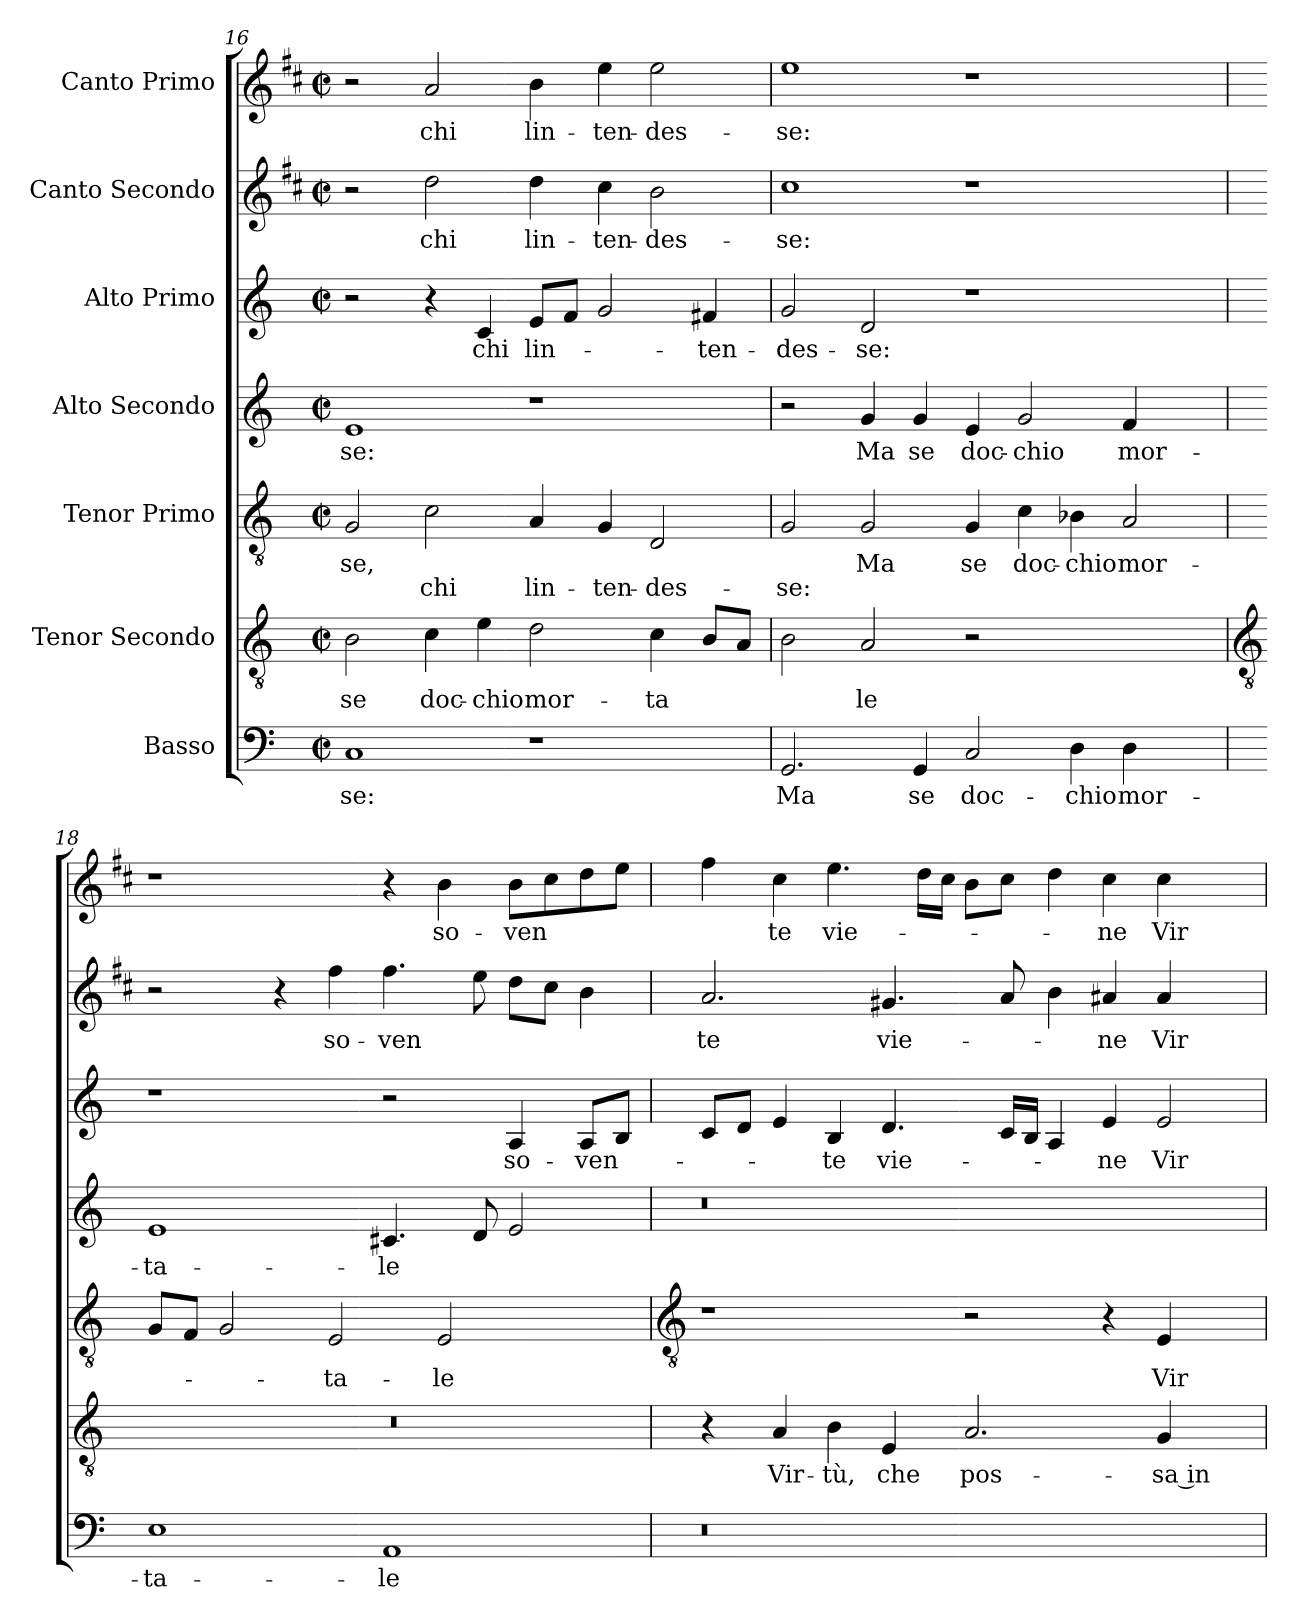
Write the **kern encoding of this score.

**kern	**text	**kern	**text	**kern	**text	**text	**kern	**text	**kern	**text	**kern	**text	**kern	**text
*part7	*part7	*part6	*part6	*part5	*part5	*part5	*part4	*part4	*part3	*part3	*part2	*part2	*part1	*part1
*staff7	*staff7	*staff6	*staff6	*staff5	*staff5	*staff5	*staff4	*staff4	*staff3	*staff3	*staff2	*staff2	*staff1	*staff1
*I"Basso	*	*I"Tenor Secondo	*	*I"Tenor Primo	*	*	*I"Alto Secondo	*	*I"Alto Primo	*	*I"Canto Secondo	*	*I"Canto Primo	*
!!LO:LB:g=z
*clefF4	*	*clefGv2	*	*clefGv2	*	*	*clefG2	*	*clefG2	*	*clefG2	*	*clefG2	*
*	*	*	*	*	*	*	*	*	*	*	*ITrd1c2	*	*ITrd1c2	*
*k[]	*	*k[]	*	*k[]	*	*	*k[]	*	*k[]	*	*k[]	*	*k[]	*
*C:	*	*C:	*	*C:	*	*	*C:	*	*C:	*	*C:	*	*C:	*
*M4/2	*	*M4/2	*	*M4/2	*	*	*M4/2	*	*M4/2	*	*M4/2	*	*M4/2	*
*met(c|)	*	*met(c|)	*	*met(c|)	*	*	*met(c|)	*	*met(c|)	*	*met(c|)	*	*met(c|)	*
=16	=16	=16	=16	=16	=16	=16	=16	=16	=16	=16	=16	=16	=16	=16
!	!LO:LY:b	!	!LO:LY:b	!	!LO:LY:b	!	!	!LO:LY:b	!	!	!	!	!	!
1C	-se:	2B	se	2G	-se,	.	1e	-se:	2r	.	2r	.	2r	.
!	!	!	!LO:LY:b	!	!	!LO:LY:b	!	!	!	!	!	!LO:LY:b	!	!LO:LY:b
.	.	4c	doc-	2c	.	chi	.	.	4r	.	2cc	chi	2g	chi
!	!	!	!LO:LY:b	!	!	!	!	!	!	!LO:LY:b	!	!	!	!
.	.	4e	-chio	.	.	.	.	.	4c	chi	.	.	.	.
!	!	!	!LO:LY:b	!	!	!LO:LY:b	!	!	!	!LO:LY:b	!	!LO:LY:b	!	!LO:LY:b
1r	.	2d	mor-	4A	.	lin-	1r	.	8eL	lin-	4cc	lin-	4a	lin-
.	.	.	.	.	.	.	.	.	8fJ	.	.	.	.	.
!	!	!	!	!	!	!LO:LY:b	!	!	!	!	!	!LO:LY:b	!	!LO:LY:b
.	.	.	.	4G	.	-ten-	.	.	2g	.	4b	-ten-	4dd	-ten-
!	!	!	!LO:LY:b	!	!	!LO:LY:b	!	!	!	!	!	!LO:LY:b	!	!LO:LY:b
.	.	4c	-ta	2D	.	-des-	.	.	.	.	2a	-des-	2dd	-des-
!	!	!	!	!	!	!	!	!	!	!LO:LY:b	!	!	!	!
.	.	8BL	.	.	.	.	.	.	4f#X	-ten-	.	.	.	.
.	.	8AJ	.	.	.	.	.	.	.	.	.	.	.	.
=17	=17	=17	=17	=17	=17	=17	=17	=17	=17	=17	=17	=17	=17	=17
!	!LO:LY:b	!	!	!	!	!LO:LY:b	!	!	!	!LO:LY:b	!	!LO:LY:b	!	!LO:LY:b
2.GG	Ma	2B	.	2G	.	-se:	2r	.	2g	-des-	1b	-se:	1dd	-se:
!	!	!	!LO:LY:b	!	!LO:LY:b	!	!	!LO:LY:b	!	!LO:LY:b	!	!	!	!
.	.	2A	le	2G	Ma	.	4g	Ma	2d	-se:	.	.	.	.
!	!LO:LY:b	!	!	!	!	!	!	!LO:LY:b	!	!	!	!	!	!
4GG	se	.	.	.	.	.	4g	se	.	.	.	.	.	.
!	!LO:LY:b	!	!	!	!LO:LY:b	!	!	!LO:LY:b	!	!	!	!	!	!
2C	doc-	2r	.	4G	se	.	4e	doc-	1r	.	1r	.	1r	.
!	!	!	!	!	!LO:LY:b	!	!	!LO:LY:b	!	!	!	!	!	!
.	.	.	.	4c	doc-	.	2g	-chio	.	.	.	.	.	.
!	!LO:LY:b	!	!	!	!LO:LY:b	!	!	!	!	!	!	!	!	!
4D	-chio	2.ryy	.	4B-X	-chio	.	.	.	.	.	.	.	.	.
!	!LO:LY:b	!	!	!	!LO:LY:b	!	!	!LO:LY:b	!	!	!	!	!	!
4D	mor-	.	.	2A	mor-	.	4f	mor-	.	.	.	.	.	.
4ryy	.	.	.	.	.	.	4ryy	.	4ryy	.	4ryy	.	4ryy	.
!!LO:LB:g=z
=18	=18	=18	=18	=18	=18	=18	=18	=18	=18	=18	=18	=18	=18	=18
*	*	*clefGv2	*	*	*	*	*	*	*	*	*	*	*	*
!	!LO:LY:b	!	!	!	!	!	!	!LO:LY:b	!	!	!	!	!	!
1E	-ta-	0r	.	8GL	.	.	1e	-ta-	1r	.	2r	.	1r	.
.	.	.	.	8FJ	.	.	.	.	.	.	.	.	.	.
.	.	.	.	2G	.	.	.	.	.	.	.	.	.	.
.	.	.	.	.	.	.	.	.	.	.	4r	.	.	.
!	!	!	!	!	!LO:LY:b	!	!	!	!	!	!	!LO:LY:b	!	!
.	.	.	.	2E	-ta-	.	.	.	.	.	4ee	so-	.	.
!	!LO:LY:b	!	!	!	!	!	!	!LO:LY:b	!	!	!	!LO:LY:b	!	!
1AA	-le	.	.	.	.	.	4.c#X	-le	2r	.	4.ee	-ven	4r	.
!	!	!	!	!	!LO:LY:b	!	!	!	!	!	!	!	!	!LO:LY:b
.	.	.	.	2E	-le	.	.	.	.	.	.	.	4a	so-
.	.	.	.	.	.	.	8d	.	.	.	8dd	.	.	.
!	!	!	!	!	!	!	!	!	!	!LO:LY:b	!	!	!	!LO:LY:b
.	.	.	.	.	.	.	2e	.	4A	so-	8ccL	.	8aL	-ven
.	.	.	.	.	.	.	.	.	.	.	8bJ	.	8b	.
!	!	!	!	!	!	!	!	!	!	!LO:LY:b	!	!	!	!
.	.	.	.	4ryy	.	.	.	.	8AL	-ven-	4a	.	8cc	.
.	.	.	.	.	.	.	.	.	8BJ	.	.	.	8ddJ	.
!!LO:LB:g=z
=19	=19	=19	=19	=19	=19	=19	=19	=19	=19	=19	=19	=19	=19	=19
*	*	*	*	*clefGv2	*	*	*	*	*	*	*	*	*	*
!	!	!	!	!	!	!	!	!	!	!	!	!LO:LY:b	!	!
0r	.	4r	.	1r	.	.	0r	.	8cL	.	2.g	te	4ee	.
.	.	.	.	.	.	.	.	.	8dJ	.	.	.	.	.
!	!	!	!LO:LY:b	!	!	!	!	!	!	!	!	!	!	!LO:LY:b
.	.	4A	Vir-	.	.	.	.	.	4e	.	.	.	4b	te
!	!	!	!LO:LY:b	!	!	!	!	!	!	!LO:LY:b	!	!	!	!LO:LY:b
.	.	4B	-tù,	.	.	.	.	.	4B	-te	.	.	4.dd	vie-
!	!	!	!LO:LY:b	!	!	!	!	!	!	!LO:LY:b	!	!LO:LY:b	!	!
.	.	4E	che	.	.	.	.	.	4.d	vie-	4.f#X	vie-	.	.
.	.	.	.	.	.	.	.	.	.	.	.	.	16ccLL	.
.	.	.	.	.	.	.	.	.	.	.	.	.	16bJJ	.
!	!	!	!LO:LY:b	!	!	!	!	!	!	!	!	!	!	!
.	.	2.A	pos-	2r	.	.	.	.	.	.	.	.	8aL	.
.	.	.	.	.	.	.	.	.	16cLL	.	8g	.	8bJ	.
.	.	.	.	.	.	.	.	.	16BJJ	.	.	.	.	.
.	.	.	.	.	.	.	.	.	4A	.	4a	.	4cc	.
!	!	!	!	!	!	!	!	!	!	!LO:LY:b	!	!LO:LY:b	!	!LO:LY:b
.	.	.	.	4r	.	.	.	.	4e	-ne	4g#X	-ne	4b	-ne
!	!	!	!LO:LY:b	!	!LO:LY:b	!	!	!	!	!LO:LY:b	!	!LO:LY:b	!	!LO:LY:b
.	.	4G	-sa in	4E	Vir-	.	.	.	2e	Vir-	4g#	Vir-	4b	Vir-
4ryy	.	4ryy	.	4ryy	.	.	4ryy	.	.	.	4ryy	.	4ryy	.
=	=	=	=	=	=	=	=	=	=	=	=	=	=	=
*-	*-	*-	*-	*-	*-	*-	*-	*-	*-	*-	*-	*-	*-	*-
